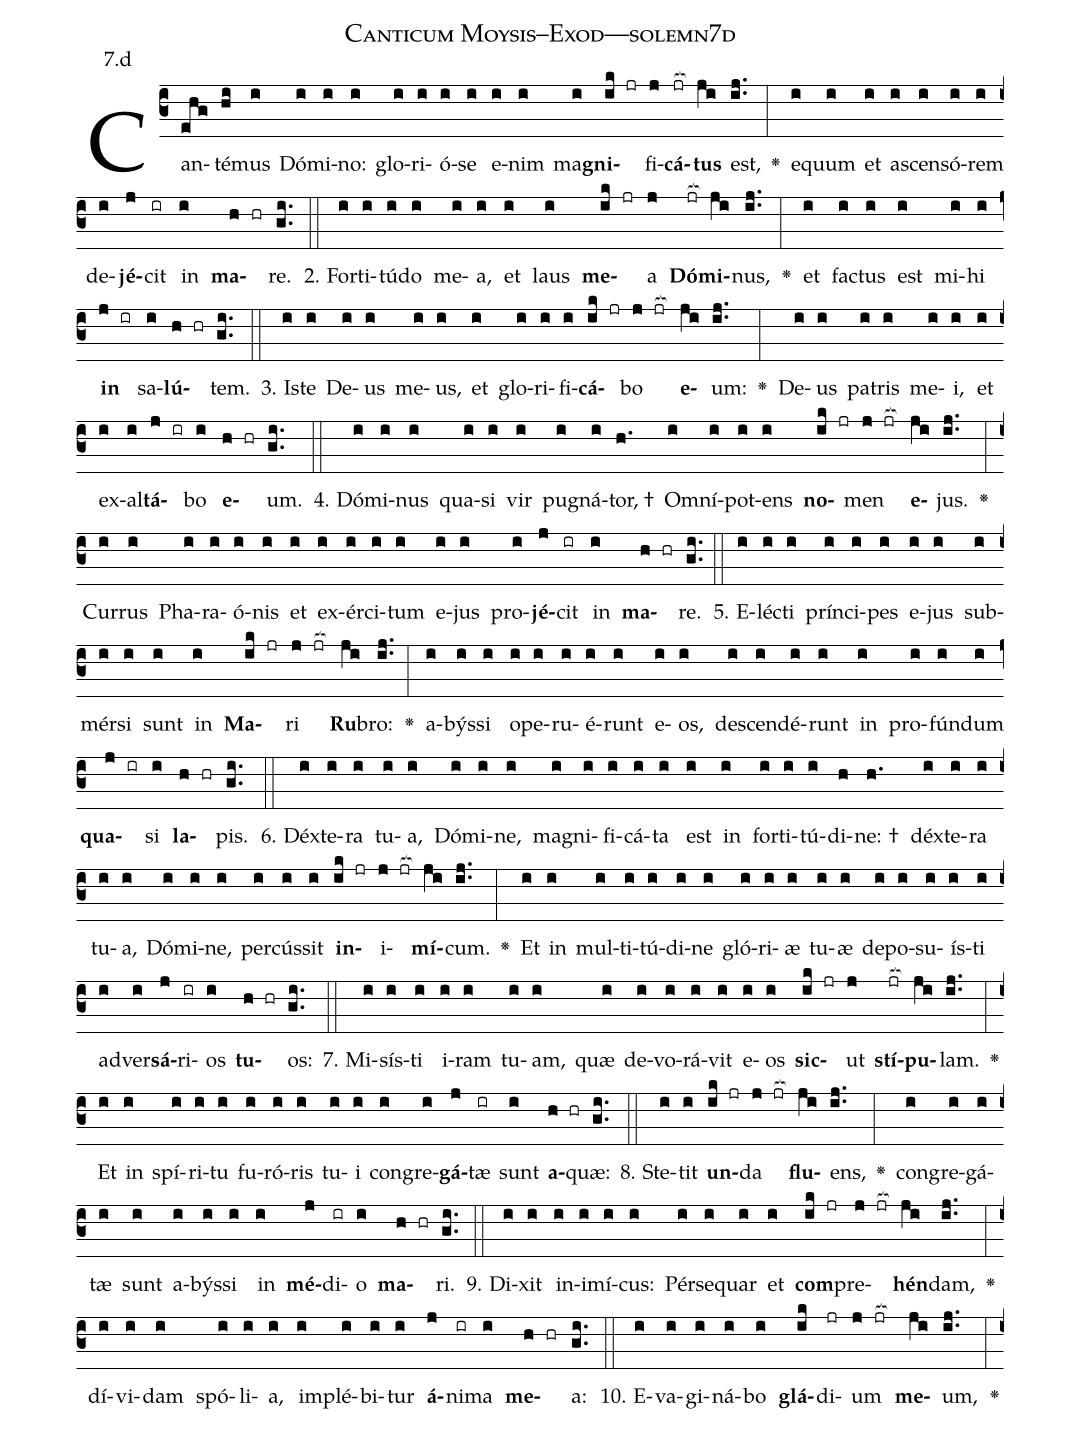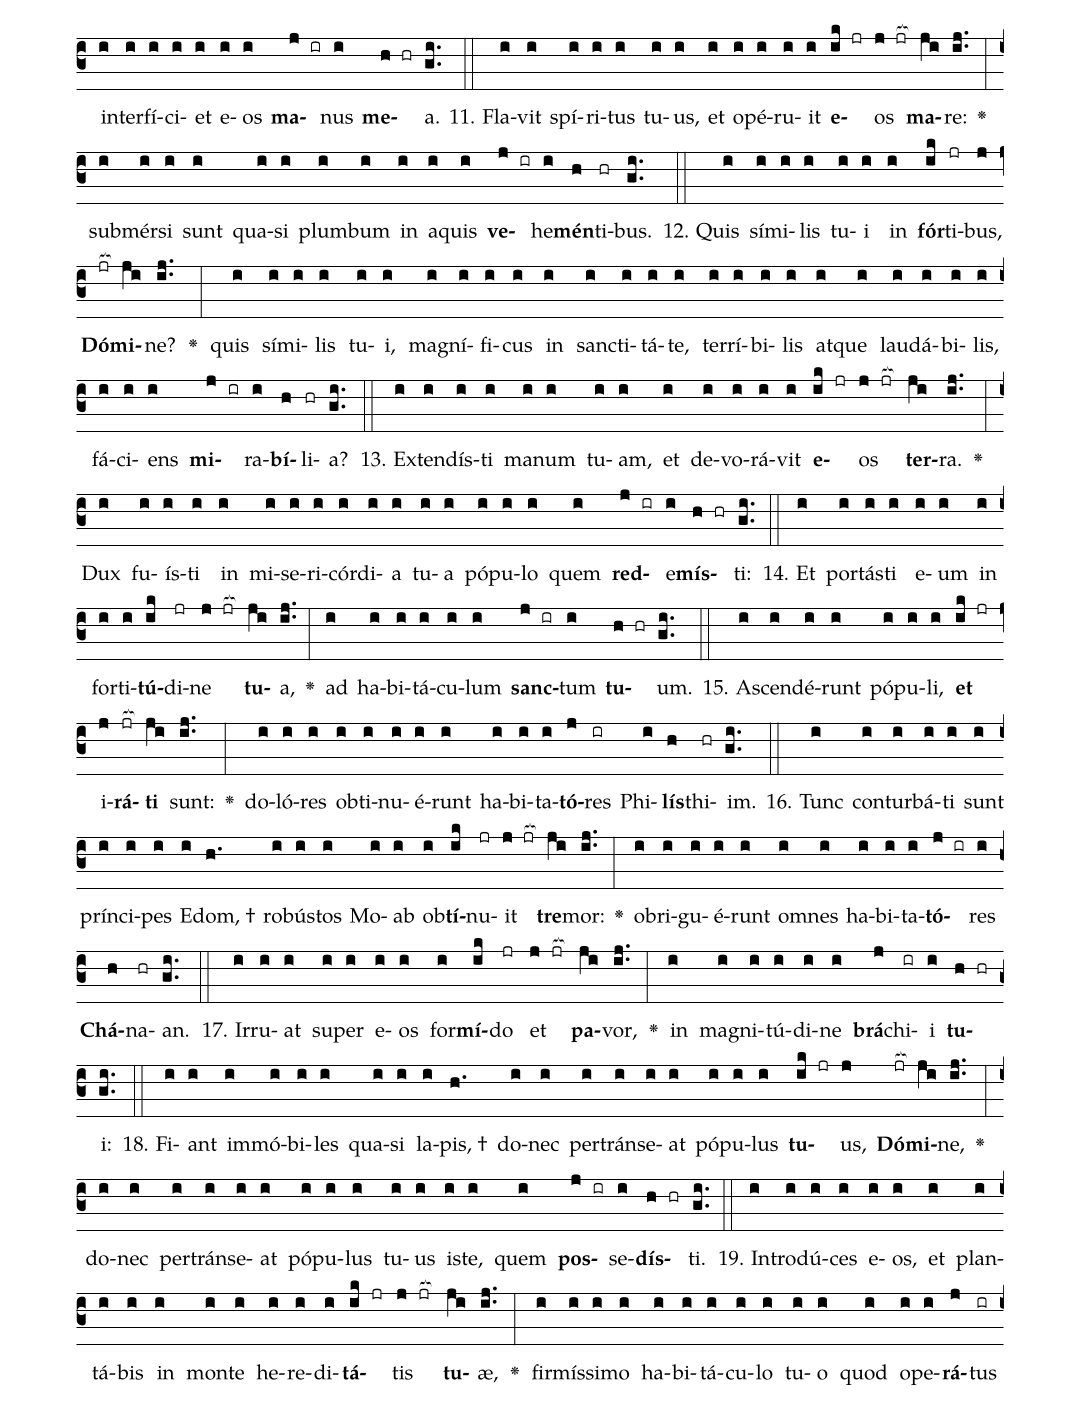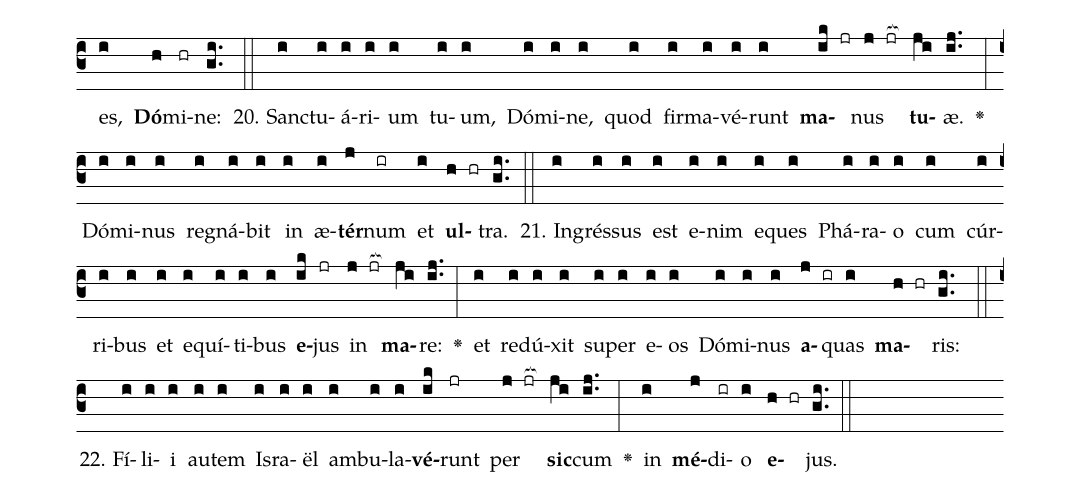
name: Canticum Moysis--Exod---solemn7d;
annotation: 7.d;
%%
(c3)Can(ehg)té(hi)mus(i) Dó(i)mi(i)no:(i) glo(i)ri(i)ó(i)se(i) e(i)nim(i) ma(i)<b>gni</b>(ik jr)fi(j)<b>cá</b>(jr[ocb:1{])<b>tus</b>(ji[ocb:0}]) est,(ij..) <v>\greheightstar</v>(:) e(i)quum(i) et(i) a(i)scen(i)só(i)rem(i) de(i)<b>jé</b>(j)cit(ir) in(i) <b>ma</b>(h hr)re.(gi..) (::)
2. For(i)ti(i)tú(i)do(i) me(i)a,(i) et(i) laus(i) <b>me</b>(ik jr)a(j) <b>Dó</b>(jr[ocb:1{])<b>mi</b>(ji[ocb:0}])nus,(ij..) <v>\greheightstar</v>(:) et(i) fac(i)tus(i) est(i) mi(i)hi(i) <b>in</b>(j ir) sa(i)<b>lú</b>(h hr)tem.(gi..) (::)
3. Is(i)te(i) De(i)us(i) me(i)us,(i) et(i) glo(i)ri(i)fi(i)<b>cá</b>(ik jr)bo(j jr[ocb:1{]) <b>e</b>(ji[ocb:0}])um:(ij..) <v>\greheightstar</v>(:) De(i)us(i) pa(i)tris(i) me(i)i,(i) et(i) ex(i)al(i)<b>tá</b>(j ir)bo(i) <b>e</b>(h hr)um.(gi..) (::)
4. Dó(i)mi(i)nus(i) qua(i)si(i) vir(i) pu(i)gná(i)tor, †(h.) Om(i)ní(i)pot(i)ens(i) <b>no</b>(ik jr)men(j jr[ocb:1{]) <b>e</b>(ji[ocb:0}])jus.(ij..) <v>\greheightstar</v>(:) Cur(i)rus(i) Pha(i)ra(i)ó(i)nis(i) et(i) ex(i)ér(i)ci(i)tum(i) e(i)jus(i) pro(i)<b>jé</b>(j)cit(ir) in(i) <b>ma</b>(h hr)re.(gi..) (::)
5. E(i)léc(i)ti(i) prín(i)ci(i)pes(i) e(i)jus(i) sub(i)mér(i)si(i) sunt(i) in(i) <b>Ma</b>(ik jr)ri(j jr[ocb:1{]) <b>Ru</b>(ji[ocb:0}])bro:(ij..) <v>\greheightstar</v>(:) a(i)býs(i)si(i) o(i)pe(i)ru(i)é(i)runt(i) e(i)os,(i) de(i)scen(i)dé(i)runt(i) in(i) pro(i)fún(i)dum(i) <b>qua</b>(j ir)si(i) <b>la</b>(h hr)pis.(gi..) (::)
6. Déx(i)te(i)ra(i) tu(i)a,(i) Dó(i)mi(i)ne,(i) ma(i)gni(i)fi(i)cá(i)ta(i) est(i) in(i) for(i)ti(i)tú(i)di(h)ne: †(h.) déx(i)te(i)ra(i) tu(i)a,(i) Dó(i)mi(i)ne,(i) per(i)cús(i)sit(i) <b>in</b>(ik jr)i(j jr[ocb:1{])<b>mí</b>(ji[ocb:0}])cum.(ij..) <v>\greheightstar</v>(:) Et(i) in(i) mul(i)ti(i)tú(i)di(i)ne(i) gló(i)ri(i)æ(i) tu(i)æ(i) de(i)po(i)su(i)ís(i)ti(i) ad(i)ver(i)<b>sá</b>(j)ri(ir)os(i) <b>tu</b>(h hr)os:(gi..) (::)
7. Mi(i)sís(i)ti(i) i(i)ram(i) tu(i)am,(i) quæ(i) de(i)vo(i)rá(i)vit(i) e(i)os(i) <b>sic</b>(ik jr)ut(j) <b>stí</b>(jr[ocb:1{])<b>pu</b>(ji[ocb:0}])lam.(ij..) <v>\greheightstar</v>(:) Et(i) in(i) spí(i)ri(i)tu(i) fu(i)ró(i)ris(i) tu(i)i(i) con(i)gre(i)<b>gá</b>(j)tæ(ir) sunt(i) <b>a</b>(h hr)quæ:(gi..) (::)
8. Ste(i)tit(i) <b>un</b>(ik jr)da(j jr[ocb:1{]) <b>flu</b>(ji[ocb:0}])ens,(ij..) <v>\greheightstar</v>(:) con(i)gre(i)gá(i)tæ(i) sunt(i) a(i)býs(i)si(i) in(i) <b>mé</b>(j)di(ir)o(i) <b>ma</b>(h hr)ri.(gi..) (::)
9. Di(i)xit(i) in(i)i(i)mí(i)cus:(i) Pér(i)se(i)quar(i) et(i) <b>com</b>(ik jr)pre(j jr[ocb:1{])<b>hén</b>(ji[ocb:0}])dam,(ij..) <v>\greheightstar</v>(:) dí(i)vi(i)dam(i) spó(i)li(i)a,(i) im(i)plé(i)bi(i)tur(i) <b>á</b>(j)ni(ir)ma(i) <b>me</b>(h hr)a:(gi..) (::)
10. E(i)va(i)gi(i)ná(i)bo(i) <b>glá</b>(ik)di(jr)um(j jr[ocb:1{]) <b>me</b>(ji[ocb:0}])um,(ij..) <v>\greheightstar</v>(:) in(i)ter(i)fí(i)ci(i)et(i) e(i)os(i) <b>ma</b>(j ir)nus(i) <b>me</b>(h hr)a.(gi..) (::)
11. Fla(i)vit(i) spí(i)ri(i)tus(i) tu(i)us,(i) et(i) o(i)pé(i)ru(i)it(i) <b>e</b>(ik jr)os(j jr[ocb:1{]) <b>ma</b>(ji[ocb:0}])re:(ij..) <v>\greheightstar</v>(:) sub(i)mér(i)si(i) sunt(i) qua(i)si(i) plum(i)bum(i) in(i) a(i)quis(i) <b>ve</b>(j ir)he(i)<b>mén</b>(h)ti(hr)bus.(gi..) (::)
12. Quis(i) sí(i)mi(i)lis(i) tu(i)i(i) in(i) <b>fór</b>(ik)ti(jr)bus,(j) <b>Dó</b>(jr[ocb:1{])<b>mi</b>(ji[ocb:0}])ne?(ij..) <v>\greheightstar</v>(:) quis(i) sí(i)mi(i)lis(i) tu(i)i,(i) ma(i)gní(i)fi(i)cus(i) in(i) sanc(i)ti(i)tá(i)te,(i) ter(i)rí(i)bi(i)lis(i) at(i)que(i) lau(i)dá(i)bi(i)lis,(i) fá(i)ci(i)ens(i) <b>mi</b>(j ir)ra(i)<b>bí</b>(h)li(hr)a?(gi..) (::)
13. Ex(i)ten(i)dís(i)ti(i) ma(i)num(i) tu(i)am,(i) et(i) de(i)vo(i)rá(i)vit(i) <b>e</b>(ik jr)os(j jr[ocb:1{]) <b>ter</b>(ji[ocb:0}])ra.(ij..) <v>\greheightstar</v>(:) Dux(i) fu(i)ís(i)ti(i) in(i) mi(i)se(i)ri(i)cór(i)di(i)a(i) tu(i)a(i) pó(i)pu(i)lo(i) quem(i) <b>red</b>(j ir)e(i)<b>mís</b>(h hr)ti:(gi..) (::)
14. Et(i) por(i)tás(i)ti(i) e(i)um(i) in(i) for(i)ti(i)<b>tú</b>(ik)di(jr)ne(j jr[ocb:1{]) <b>tu</b>(ji[ocb:0}])a,(ij..) <v>\greheightstar</v>(:) ad(i) ha(i)bi(i)tá(i)cu(i)lum(i) <b>sanc</b>(j ir)tum(i) <b>tu</b>(h hr)um.(gi..) (::)
15. A(i)scen(i)dé(i)runt(i) pó(i)pu(i)li,(i) <b>et</b>(ik jr) i(j)<b>rá</b>(jr[ocb:1{])<b>ti</b>(ji[ocb:0}]) sunt:(ij..) <v>\greheightstar</v>(:) do(i)ló(i)res(i) ob(i)ti(i)nu(i)é(i)runt(i) ha(i)bi(i)ta(i)<b>tó</b>(j)res(ir) Phi(i)<b>lís</b>(h)thi(hr)im.(gi..) (::)
16. Tunc(i) con(i)tur(i)bá(i)ti(i) sunt(i) prín(i)ci(i)pes(i) E(i)dom, †(h.) ro(i)bús(i)tos(i) Mo(i)ab(i) ob(i)<b>tí</b>(ik)nu(jr)it(j jr[ocb:1{]) <b>tre</b>(ji[ocb:0}])mor:(ij..) <v>\greheightstar</v>(:) ob(i)ri(i)gu(i)é(i)runt(i) om(i)nes(i) ha(i)bi(i)ta(i)<b>tó</b>(j ir)res(i) <b>Chá</b>(h)na(hr)an.(gi..) (::)
17. Ir(i)ru(i)at(i) su(i)per(i) e(i)os(i) for(i)<b>mí</b>(ik)do(jr) et(j jr[ocb:1{]) <b>pa</b>(ji[ocb:0}])vor,(ij..) <v>\greheightstar</v>(:) in(i) ma(i)gni(i)tú(i)di(i)ne(i) <b>brá</b>(j)chi(ir)i(i) <b>tu</b>(h hr)i:(gi..) (::)
18. Fi(i)ant(i) im(i)mó(i)bi(i)les(i) qua(i)si(i) la(i)pis, †(h.) do(i)nec(i) per(i)tráns(i)e(i)at(i) pó(i)pu(i)lus(i) <b>tu</b>(ik jr)us,(j) <b>Dó</b>(jr[ocb:1{])<b>mi</b>(ji[ocb:0}])ne,(ij..) <v>\greheightstar</v>(:) do(i)nec(i) per(i)tráns(i)e(i)at(i) pó(i)pu(i)lus(i) tu(i)us(i) is(i)te,(i) quem(i) <b>pos</b>(j ir)se(i)<b>dís</b>(h hr)ti.(gi..) (::)
19. In(i)tro(i)dú(i)ces(i) e(i)os,(i) et(i) plan(i)tá(i)bis(i) in(i) mon(i)te(i) he(i)re(i)di(i)<b>tá</b>(ik jr)tis(j jr[ocb:1{]) <b>tu</b>(ji[ocb:0}])æ,(ij..) <v>\greheightstar</v>(:) fir(i)mís(i)si(i)mo(i) ha(i)bi(i)tá(i)cu(i)lo(i) tu(i)o(i) quod(i) o(i)pe(i)<b>rá</b>(j)tus(ir) es,(i) <b>Dó</b>(h)mi(hr)ne:(gi..) (::)
20. Sanc(i)tu(i)á(i)ri(i)um(i) tu(i)um,(i) Dó(i)mi(i)ne,(i) quod(i) fir(i)ma(i)vé(i)runt(i) <b>ma</b>(ik jr)nus(j jr[ocb:1{]) <b>tu</b>(ji[ocb:0}])æ.(ij..) <v>\greheightstar</v>(:) Dó(i)mi(i)nus(i) re(i)gná(i)bit(i) in(i) æ(i)<b>tér</b>(j)num(ir) et(i) <b>ul</b>(h hr)tra.(gi..) (::)
21. In(i)grés(i)sus(i) est(i) e(i)nim(i) e(i)ques(i) Phá(i)ra(i)o(i) cum(i) cúr(i)ri(i)bus(i) et(i) e(i)quí(i)ti(i)bus(i) <b>e</b>(ik)jus(jr) in(j jr[ocb:1{]) <b>ma</b>(ji[ocb:0}])re:(ij..) <v>\greheightstar</v>(:) et(i) re(i)dú(i)xit(i) su(i)per(i) e(i)os(i) Dó(i)mi(i)nus(i) <b>a</b>(j ir)quas(i) <b>ma</b>(h hr)ris:(gi..) (::)
22. Fí(i)li(i)i(i) au(i)tem(i) Is(i)ra(i)ël(i) am(i)bu(i)la(i)<b>vé</b>(ik)runt(jr) per(j jr[ocb:1{]) <b>sic</b>(ji[ocb:0}])cum(ij..) <v>\greheightstar</v>(:) in(i) <b>mé</b>(j)di(ir)o(i) <b>e</b>(h hr)jus.(gi..) (::)
